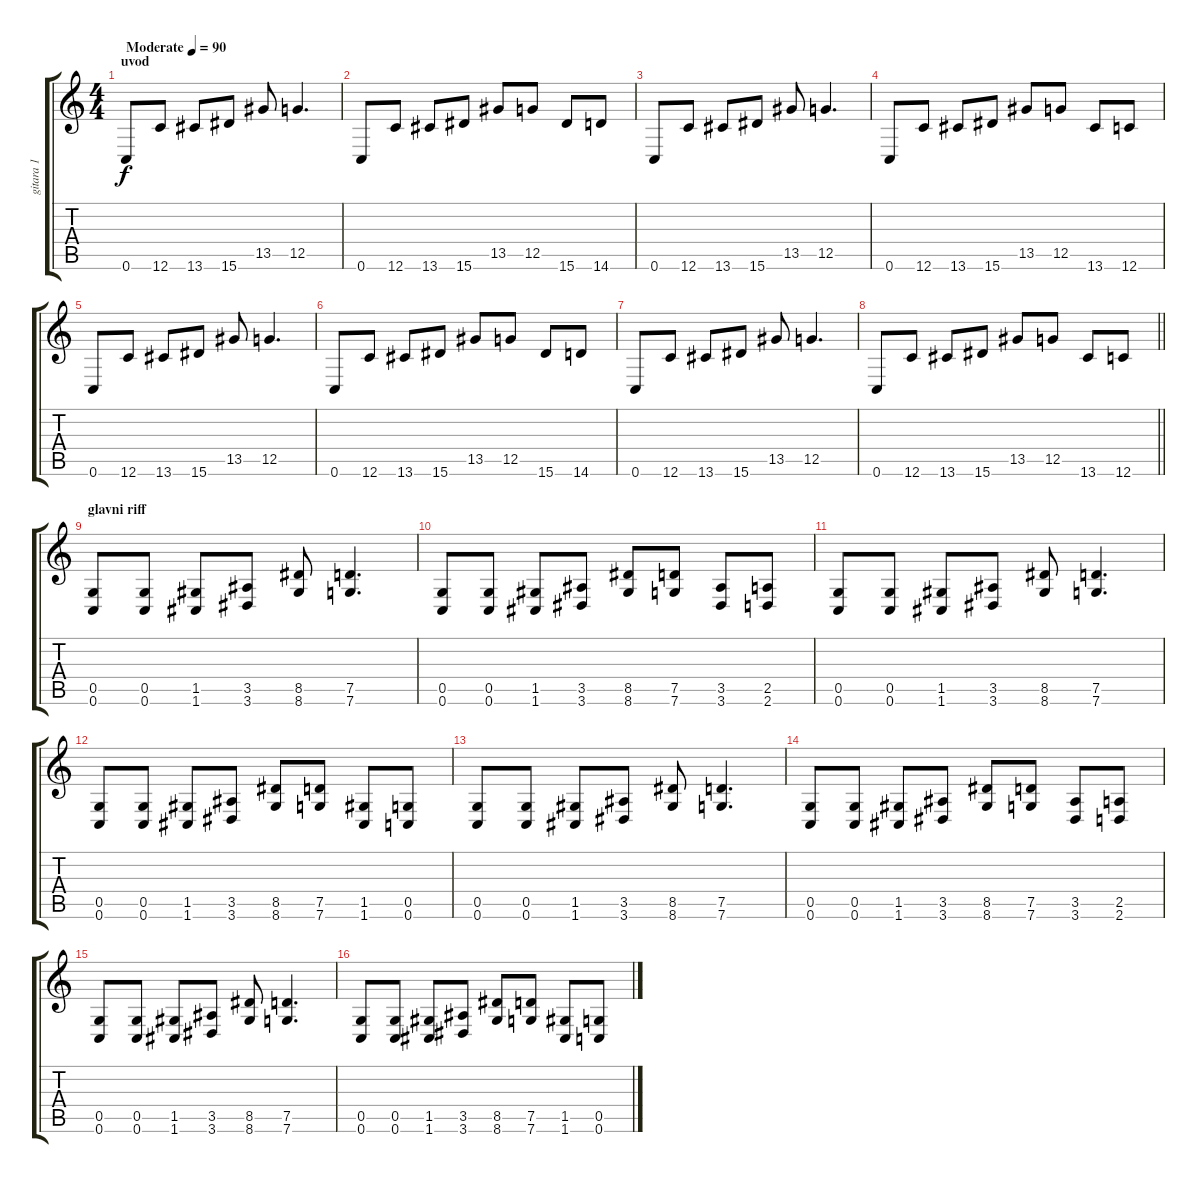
\track ("gitara 1" "gitara 1") {instrument distortionguitar}
\staff {score tabs}
\tuning (D4 A3 F3 C3 G2 C2) {hide}
\ts (4 4)
\section ("" "uvod")
\tempo (90 "Moderate")
\clef g2
\ks c
0.6.8{dy f instrument distortionguitar} 12.6.8 13.6.8 15.6.8 13.5.8 12.5.4{d} |
0.6.8 12.6.8 13.6.8 15.6.8 13.5.8 12.5.8 15.6.8 14.6.8 |
0.6.8 12.6.8 13.6.8 15.6.8 13.5.8 12.5.4{d} |
0.6.8 12.6.8 13.6.8 15.6.8 13.5.8 12.5.8 13.6.8 12.6.8 |
0.6.8 12.6.8 13.6.8 15.6.8 13.5.8 12.5.4{d} |
0.6.8 12.6.8 13.6.8 15.6.8 13.5.8 12.5.8 15.6.8 14.6.8 |
0.6.8 12.6.8 13.6.8 15.6.8 13.5.8 12.5.4{d} |
\barLineRight lightlight
0.6.8 12.6.8 13.6.8 15.6.8 13.5.8 12.5.8 13.6.8 12.6.8 |
\section ("" "glavni riff")
(0.5 0.6).8 (0.5 0.6).8 (1.5 1.6).8 (3.5 3.6).8 (8.5 8.6).8 (7.5 7.6).4{d} |
(0.5 0.6).8 (0.5 0.6).8 (1.5 1.6).8 (3.5 3.6).8 (8.5 8.6).8 (7.5 7.6).8 (3.5 3.6).8 (2.5 2.6).8 |
(0.5 0.6).8 (0.5 0.6).8 (1.5 1.6).8 (3.5 3.6).8 (8.5 8.6).8 (7.5 7.6).4{d} |
(0.5 0.6).8 (0.5 0.6).8 (1.5 1.6).8 (3.5 3.6).8 (8.5 8.6).8 (7.5 7.6).8 (1.5 1.6).8 (0.5 0.6).8 |
(0.5 0.6).8 (0.5 0.6).8 (1.5 1.6).8 (3.5 3.6).8 (8.5 8.6).8 (7.5 7.6).4{d} |
(0.5 0.6).8 (0.5 0.6).8 (1.5 1.6).8 (3.5 3.6).8 (8.5 8.6).8 (7.5 7.6).8 (3.5 3.6).8 (2.5 2.6).8 |
(0.5 0.6).8 (0.5 0.6).8 (1.5 1.6).8 (3.5 3.6).8 (8.5 8.6).8 (7.5 7.6).4{d} |
(0.5 0.6).8 (0.5 0.6).8 (1.5 1.6).8 (3.5 3.6).8 (8.5 8.6).8 (7.5 7.6).8 (1.5 1.6).8 (0.5 0.6).8
